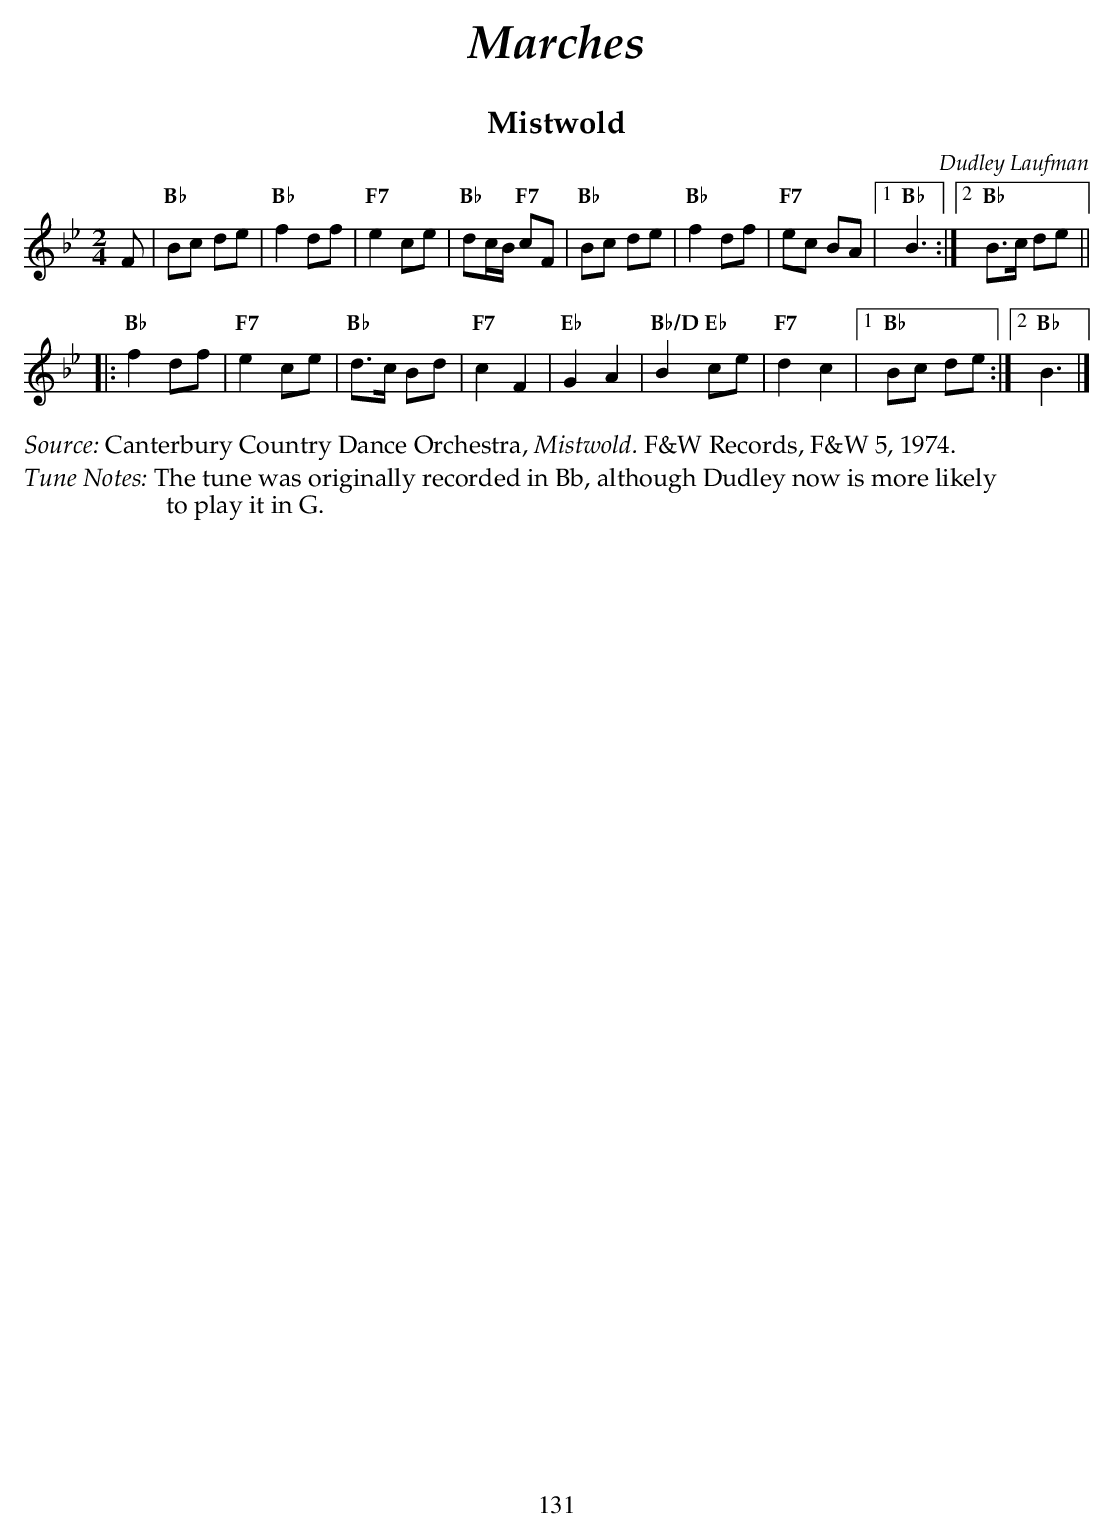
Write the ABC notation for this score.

X:1
T:Mistwold
C:Dudley Laufman
M:2/4
L:1/8
K:Bb
F |\
"Bb" Bc de | "Bb" f2 df | "F7" e2 ce | "Bb" dc/2B/2 "F7" cF |\
"Bb" Bc de | "Bb" f2 df | "F7" ec BA |1 "Bb" B3 :|2 "Bb" B>c de ||
|: "Bb" f2 df | "F7" e2 ce | "Bb" d>c Bd | "F7" c2 F2 |\
"Eb" G2 A2 | "Bb/D" B2 "Eb" ce | "F7" d2 c2 |1 "Bb" Bc de :|2 "Bb" B3 |]
